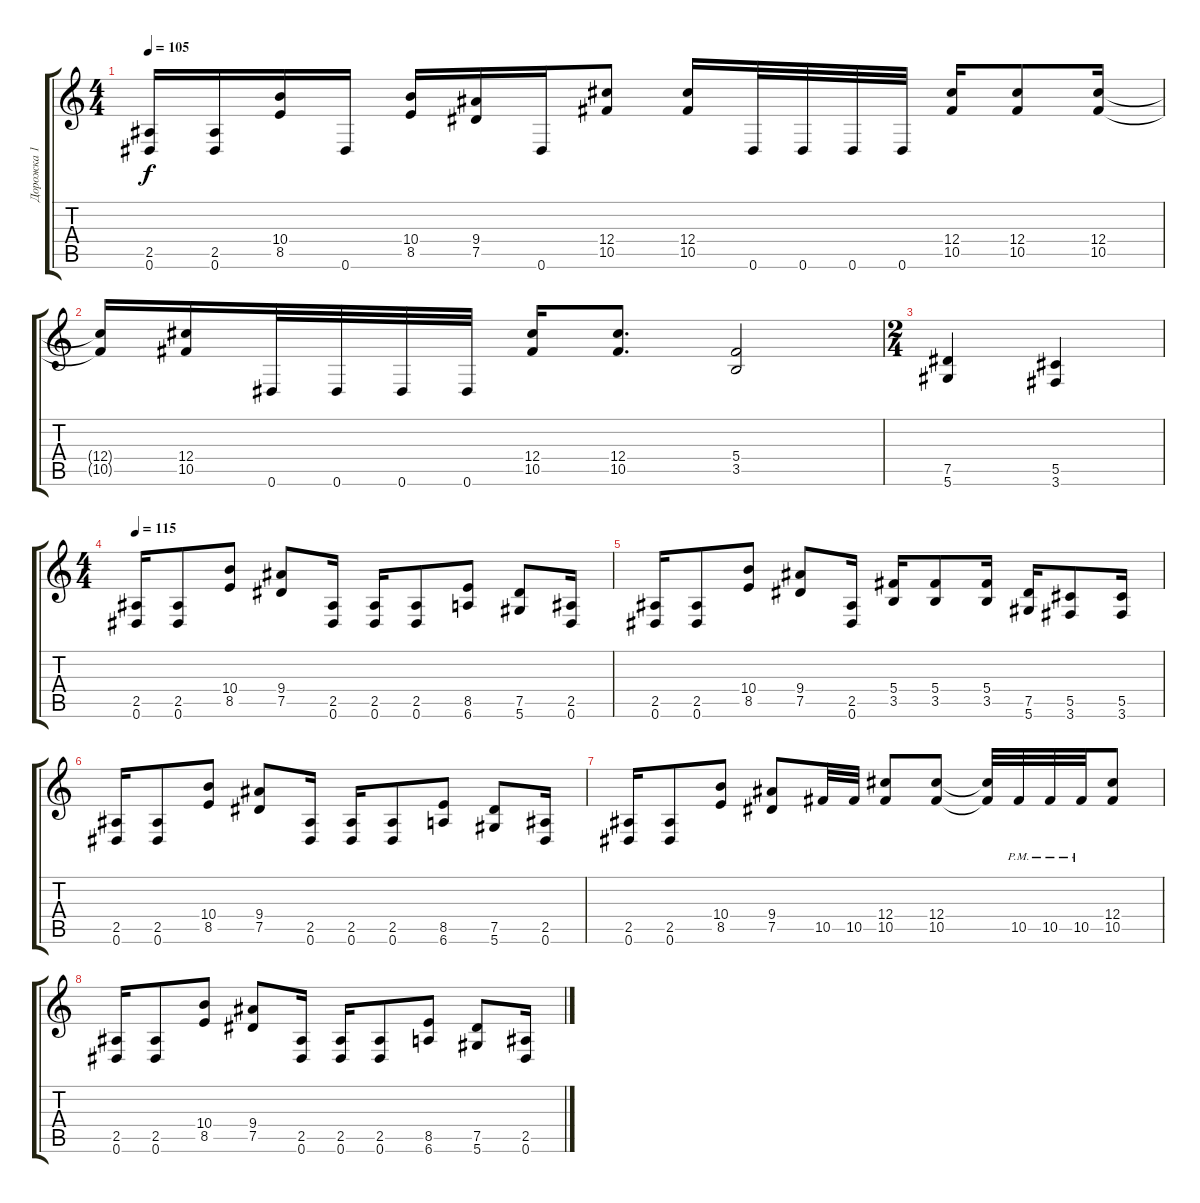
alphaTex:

\track ("Дорожка 1" "Дорожка 1") {instrument distortionguitar}
\staff {score tabs}
\tuning (Eb4 Bb3 Gb3 Db3 Ab2 Eb2) {hide}
\ts (4 4)
\tempo 105
\clef g2
\ks c
(2.5{t} 0.6{t}).16{dy f} (2.5 0.6).16 (10.4 8.5).16 0.6.16 (10.4 8.5).16 (9.4 7.5).16 0.6.16 (12.4 10.5).8 (12.4 10.5).16 0.6.32 0.6.32 0.6.32 0.6.32 (12.4 10.5).16 (12.4 10.5).8 (12.4 10.5).16 |
(12.4{t} 10.5{t}).16 (12.4 10.5).16 0.6.32 0.6.32 0.6.32 0.6.32 (12.4 10.5).16 (12.4 10.5).8{d} (5.4 3.5).2 |
\ts (2 4)
(7.5 5.6).4 (5.5 3.6).4 |
\ts (4 4)
\tempo 115
(2.5 0.6).16 (2.5 0.6).8 (10.4 8.5).8 (9.4 7.5).8 (2.5 0.6).16 (2.5 0.6).16 (2.5 0.6).8 (8.5 6.6).8 (7.5 5.6).8 (2.5 0.6).16 |
(2.5 0.6).16 (2.5 0.6).8 (10.4 8.5).8 (9.4 7.5).8 (2.5 0.6).16 (5.4 3.5).16 (5.4 3.5).8 (5.4 3.5).16 (7.5 5.6).16 (5.5 3.6).8 (5.5 3.6).16 |
(2.5 0.6).16 (2.5 0.6).8 (10.4 8.5).8 (9.4 7.5).8 (2.5 0.6).16 (2.5 0.6).16 (2.5 0.6).8 (8.5 6.6).8 (7.5 5.6).8 (2.5 0.6).16 |
(2.5 0.6).16 (2.5 0.6).8 (10.4 8.5).8 (9.4 7.5).8 10.5.32 10.5.32 (12.4 10.5).8 (12.4 10.5).8 (12.4{t} 10.5{t}).32 10.5{pm}.32 10.5{pm}.32 10.5{pm}.32 (12.4 10.5).8 |
(2.5 0.6).16 (2.5 0.6).8 (10.4 8.5).8 (9.4 7.5).8 (2.5 0.6).16 (2.5 0.6).16 (2.5 0.6).8 (8.5 6.6).8 (7.5 5.6).8 (2.5 0.6).16
